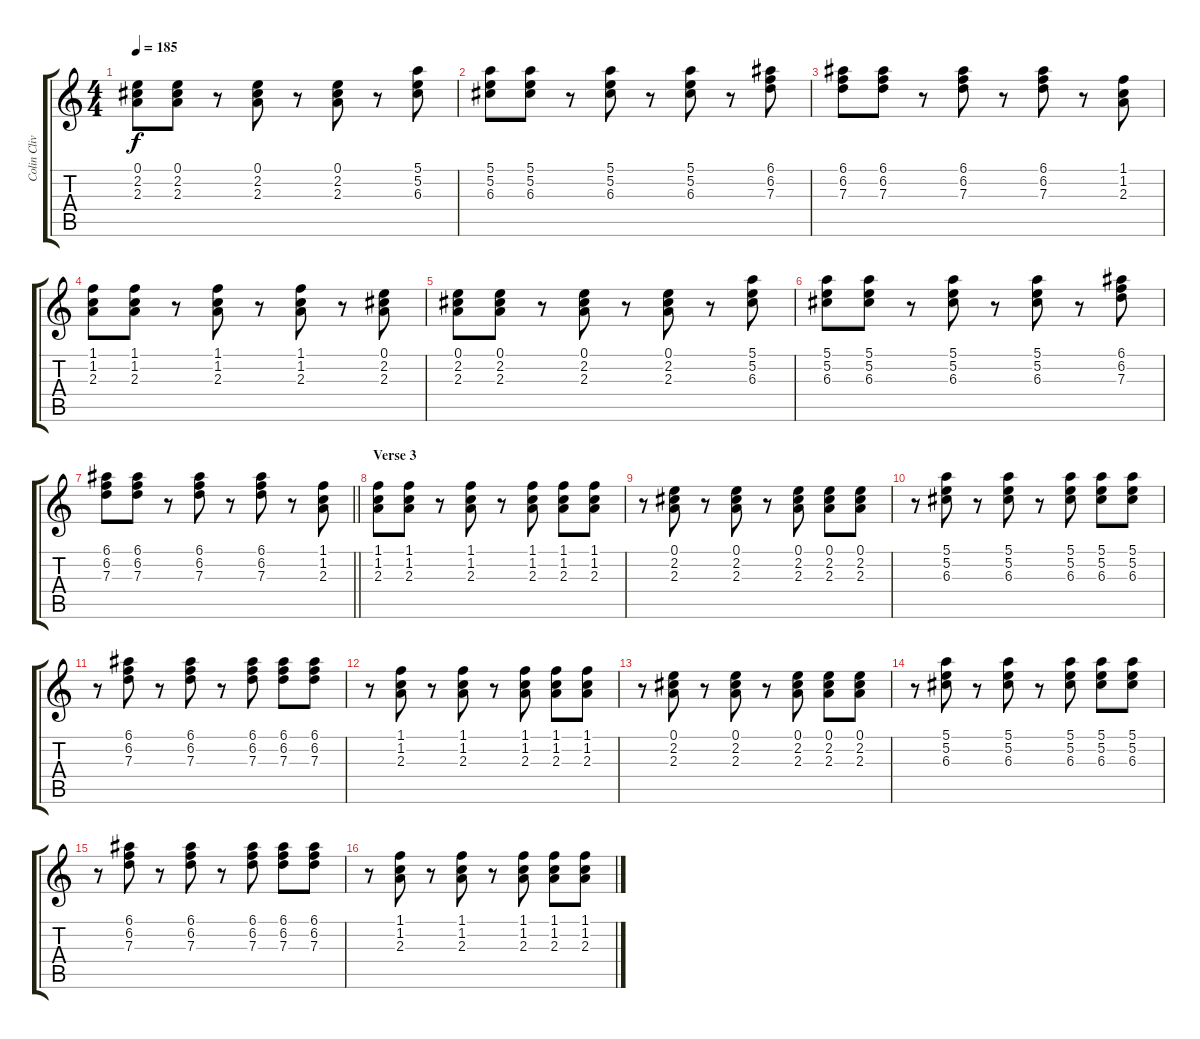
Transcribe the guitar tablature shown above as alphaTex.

\track ("Colin Clive (Clean Guitar)" "Colin Cliv") {instrument electricguitarclean}
\staff {score tabs}
\tuning (E4 B3 G3 D3 A2 E2) {hide}
\ts (4 4)
\tempo 185
\clef g2
\ks c
(0.1 2.2 2.3).8{dy f} (0.1 2.2 2.3).8 r.8 (0.1 2.2 2.3).8 r.8 (0.1 2.2 2.3).8 r.8 (5.1 5.2 6.3).8 |
(5.1 5.2 6.3).8 (5.1 5.2 6.3).8 r.8 (5.1 5.2 6.3).8 r.8 (5.1 5.2 6.3).8 r.8 (6.1 6.2 7.3).8 |
(6.1 6.2 7.3).8 (6.1 6.2 7.3).8 r.8 (6.1 6.2 7.3).8 r.8 (6.1 6.2 7.3).8 r.8 (1.1 1.2 2.3).8 |
(1.1 1.2 2.3).8 (1.1 1.2 2.3).8 r.8 (1.1 1.2 2.3).8 r.8 (1.1 1.2 2.3).8 r.8 (0.1 2.2 2.3).8 |
(0.1 2.2 2.3).8 (0.1 2.2 2.3).8 r.8 (0.1 2.2 2.3).8 r.8 (0.1 2.2 2.3).8 r.8 (5.1 5.2 6.3).8 |
(5.1 5.2 6.3).8 (5.1 5.2 6.3).8 r.8 (5.1 5.2 6.3).8 r.8 (5.1 5.2 6.3).8 r.8 (6.1 6.2 7.3).8 |
\barLineRight lightlight
(6.1 6.2 7.3).8 (6.1 6.2 7.3).8 r.8 (6.1 6.2 7.3).8 r.8 (6.1 6.2 7.3).8 r.8 (1.1 1.2 2.3).8 |
\section ("" "Verse 3")
(1.1 1.2 2.3).8 (1.1 1.2 2.3).8 r.8 (1.1 1.2 2.3).8 r.8 (1.1 1.2 2.3).8 (1.1 1.2 2.3).8 (1.1 1.2 2.3).8 |
r.8 (0.1 2.2 2.3).8 r.8 (0.1 2.2 2.3).8 r.8 (0.1 2.2 2.3).8 (0.1 2.2 2.3).8 (0.1 2.2 2.3).8 |
r.8 (5.1 5.2 6.3).8 r.8 (5.1 5.2 6.3).8 r.8 (5.1 5.2 6.3).8 (5.1 5.2 6.3).8 (5.1 5.2 6.3).8 |
r.8 (6.1 6.2 7.3).8 r.8 (6.1 6.2 7.3).8 r.8 (6.1 6.2 7.3).8 (6.1 6.2 7.3).8 (6.1 6.2 7.3).8 |
r.8 (1.1 1.2 2.3).8 r.8 (1.1 1.2 2.3).8 r.8 (1.1 1.2 2.3).8 (1.1 1.2 2.3).8 (1.1 1.2 2.3).8 |
r.8 (0.1 2.2 2.3).8 r.8 (0.1 2.2 2.3).8 r.8 (0.1 2.2 2.3).8 (0.1 2.2 2.3).8 (0.1 2.2 2.3).8 |
r.8 (5.1 5.2 6.3).8 r.8 (5.1 5.2 6.3).8 r.8 (5.1 5.2 6.3).8 (5.1 5.2 6.3).8 (5.1 5.2 6.3).8 |
r.8 (6.1 6.2 7.3).8 r.8 (6.1 6.2 7.3).8 r.8 (6.1 6.2 7.3).8 (6.1 6.2 7.3).8 (6.1 6.2 7.3).8 |
r.8 (1.1 1.2 2.3).8 r.8 (1.1 1.2 2.3).8 r.8 (1.1 1.2 2.3).8 (1.1 1.2 2.3).8 (1.1 1.2 2.3).8
